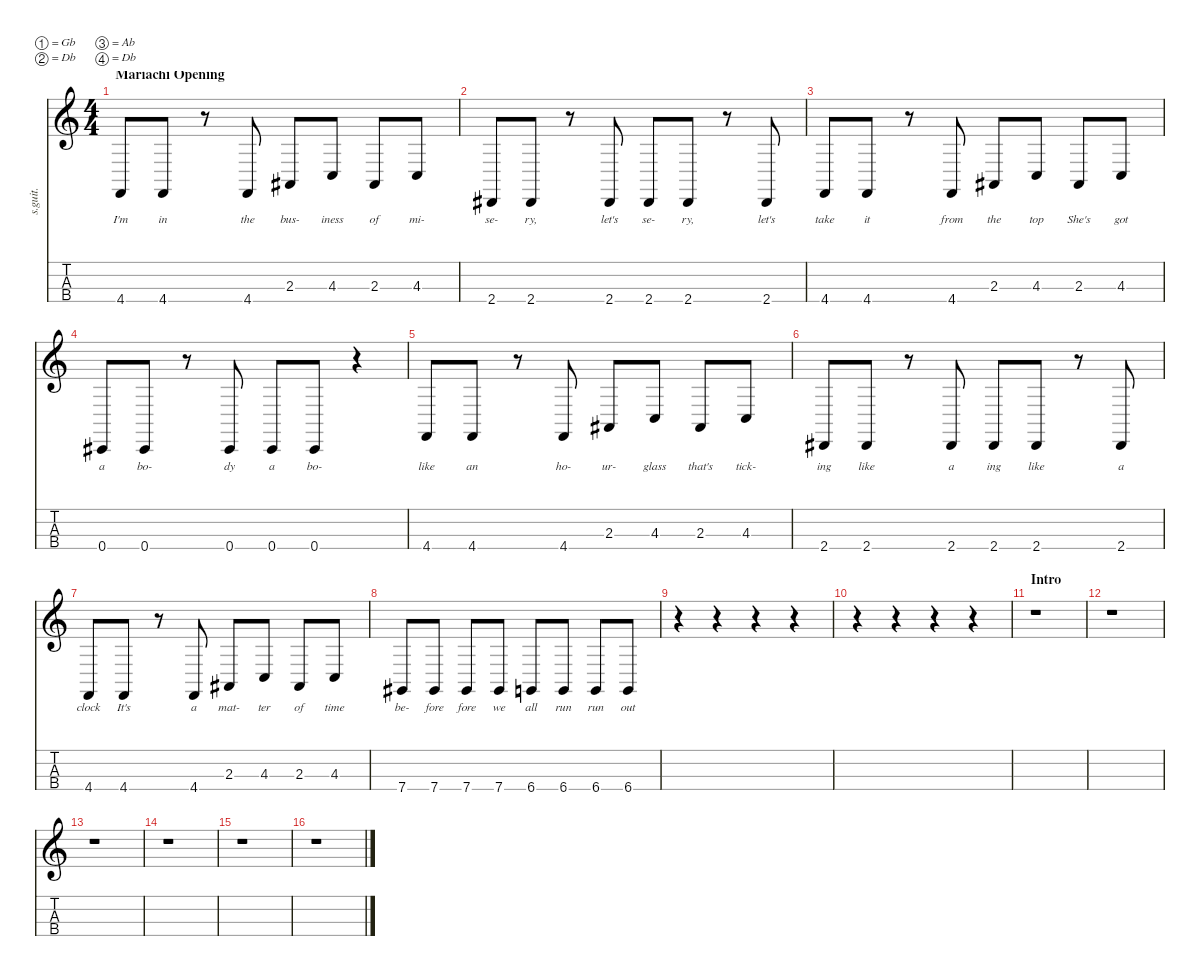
\defaultSystemsLayout 4
\hideDynamics
\bracketExtendMode nobrackets
\track ("Mariachi Band | Guitarrón" "s.guit.") {instrument acousticbass}
\staff {score tabs}
\tuning (Gb2 Db2 Ab1 Db1)
\ts (4 4)
\beaming (8 2 2 2 2)
\section ("" "Mariachi Opening")
\tempo (173 hide)
\clef g2
\ks c
4.4.8{lyrics (0 "I'm") lyrics (1 "") lyrics (2 "") lyrics (3 "") lyrics (4 "") dy f instrument acousticbass} 4.4.8{lyrics (0 "in") lyrics (1 "") lyrics (2 "") lyrics (3 "") lyrics (4 "")} r.8 4.4.8{lyrics (0 "the") lyrics (1 "") lyrics (2 "") lyrics (3 "") lyrics (4 "")} 2.3{acc #}.8{lyrics (0 "bus-") lyrics (1 "") lyrics (2 "") lyrics (3 "") lyrics (4 "")} 4.3.8{lyrics (0 "iness") lyrics (1 "") lyrics (2 "") lyrics (3 "") lyrics (4 "")} 2.3{acc #}.8{lyrics (0 "of") lyrics (1 "") lyrics (2 "") lyrics (3 "") lyrics (4 "")} 4.3.8{lyrics (0 "mi-") lyrics (1 "") lyrics (2 "") lyrics (3 "") lyrics (4 "")} |
2.4{acc #}.8{lyrics (0 "se-") lyrics (1 "") lyrics (2 "") lyrics (3 "") lyrics (4 "")} 2.4{acc #}.8{lyrics (0 "ry,") lyrics (1 "") lyrics (2 "") lyrics (3 "") lyrics (4 "")} r.8 2.4{acc #}.8{lyrics (0 "let's") lyrics (1 "") lyrics (2 "") lyrics (3 "") lyrics (4 "")} 2.4{acc #}.8{lyrics (0 "se-") lyrics (1 "") lyrics (2 "") lyrics (3 "") lyrics (4 "")} 2.4{acc #}.8{lyrics (0 "ry,") lyrics (1 "") lyrics (2 "") lyrics (3 "") lyrics (4 "")} r.8 2.4{acc #}.8{lyrics (0 "let's") lyrics (1 "") lyrics (2 "") lyrics (3 "") lyrics (4 "")} |
4.4.8{lyrics (0 "take") lyrics (1 "") lyrics (2 "") lyrics (3 "") lyrics (4 "")} 4.4.8{lyrics (0 "it") lyrics (1 "") lyrics (2 "") lyrics (3 "") lyrics (4 "")} r.8 4.4.8{lyrics (0 "from") lyrics (1 "") lyrics (2 "") lyrics (3 "") lyrics (4 "")} 2.3{acc #}.8{lyrics (0 "the") lyrics (1 "") lyrics (2 "") lyrics (3 "") lyrics (4 "")} 4.3.8{lyrics (0 "top") lyrics (1 "") lyrics (2 "") lyrics (3 "") lyrics (4 "")} 2.3{acc #}.8{lyrics (0 "She's") lyrics (1 "") lyrics (2 "") lyrics (3 "") lyrics (4 "")} 4.3.8{lyrics (0 "got") lyrics (1 "") lyrics (2 "") lyrics (3 "") lyrics (4 "")} |
0.4{acc #}.8{lyrics (0 "a") lyrics (1 "") lyrics (2 "") lyrics (3 "") lyrics (4 "")} 0.4{acc #}.8{lyrics (0 "bo-") lyrics (1 "") lyrics (2 "") lyrics (3 "") lyrics (4 "")} r.8 0.4{acc #}.8{lyrics (0 "dy") lyrics (1 "") lyrics (2 "") lyrics (3 "") lyrics (4 "")} 0.4{acc #}.8{lyrics (0 "a") lyrics (1 "") lyrics (2 "") lyrics (3 "") lyrics (4 "")} 0.4{acc #}.8{lyrics (0 "bo-") lyrics (1 "") lyrics (2 "") lyrics (3 "") lyrics (4 "")} r.4 |
4.4.8{lyrics (0 "like") lyrics (1 "") lyrics (2 "") lyrics (3 "") lyrics (4 "")} 4.4.8{lyrics (0 "an") lyrics (1 "") lyrics (2 "") lyrics (3 "") lyrics (4 "")} r.8 4.4.8{lyrics (0 "ho-") lyrics (1 "") lyrics (2 "") lyrics (3 "") lyrics (4 "")} 2.3{acc #}.8{lyrics (0 "ur-") lyrics (1 "") lyrics (2 "") lyrics (3 "") lyrics (4 "")} 4.3.8{lyrics (0 "glass") lyrics (1 "") lyrics (2 "") lyrics (3 "") lyrics (4 "")} 2.3{acc #}.8{lyrics (0 "that's") lyrics (1 "") lyrics (2 "") lyrics (3 "") lyrics (4 "")} 4.3.8{lyrics (0 "tick-") lyrics (1 "") lyrics (2 "") lyrics (3 "") lyrics (4 "")} |
2.4{acc #}.8{lyrics (0 "ing") lyrics (1 "") lyrics (2 "") lyrics (3 "") lyrics (4 "")} 2.4{acc #}.8{lyrics (0 "like") lyrics (1 "") lyrics (2 "") lyrics (3 "") lyrics (4 "")} r.8 2.4{acc #}.8{lyrics (0 "a") lyrics (1 "") lyrics (2 "") lyrics (3 "") lyrics (4 "")} 2.4{acc #}.8{lyrics (0 "ing") lyrics (1 "") lyrics (2 "") lyrics (3 "") lyrics (4 "")} 2.4{acc #}.8{lyrics (0 "like") lyrics (1 "") lyrics (2 "") lyrics (3 "") lyrics (4 "")} r.8 2.4{acc #}.8{lyrics (0 "a") lyrics (1 "") lyrics (2 "") lyrics (3 "") lyrics (4 "")} |
4.4.8{lyrics (0 "clock") lyrics (1 "") lyrics (2 "") lyrics (3 "") lyrics (4 "")} 4.4.8{lyrics (0 "It's") lyrics (1 "") lyrics (2 "") lyrics (3 "") lyrics (4 "")} r.8 4.4.8{lyrics (0 "a") lyrics (1 "") lyrics (2 "") lyrics (3 "") lyrics (4 "")} 2.3{acc #}.8{lyrics (0 "mat-") lyrics (1 "") lyrics (2 "") lyrics (3 "") lyrics (4 "")} 4.3.8{lyrics (0 "ter") lyrics (1 "") lyrics (2 "") lyrics (3 "") lyrics (4 "")} 2.3{acc #}.8{lyrics (0 "of") lyrics (1 "") lyrics (2 "") lyrics (3 "") lyrics (4 "")} 4.3.8{lyrics (0 "time") lyrics (1 "") lyrics (2 "") lyrics (3 "") lyrics (4 "")} |
7.4{acc #}.8{lyrics (0 "be-") lyrics (1 "") lyrics (2 "") lyrics (3 "") lyrics (4 "")} 7.4{acc #}.8{lyrics (0 "fore") lyrics (1 "") lyrics (2 "") lyrics (3 "") lyrics (4 "")} 7.4{acc #}.8{lyrics (0 "fore") lyrics (1 "") lyrics (2 "") lyrics (3 "") lyrics (4 "")} 7.4{acc #}.8{lyrics (0 "we") lyrics (1 "") lyrics (2 "") lyrics (3 "") lyrics (4 "")} 6.4.8{lyrics (0 "all") lyrics (1 "") lyrics (2 "") lyrics (3 "") lyrics (4 "")} 6.4.8{lyrics (0 "run") lyrics (1 "") lyrics (2 "") lyrics (3 "") lyrics (4 "")} 6.4.8{lyrics (0 "run") lyrics (1 "") lyrics (2 "") lyrics (3 "") lyrics (4 "")} 6.4.8{lyrics (0 "out") lyrics (1 "") lyrics (2 "") lyrics (3 "") lyrics (4 "")} |
r.4 r.4 r.4 r.4 |
r.4 r.4 r.4 r.4 |
\section ("" "Intro")
r.1 |
r.1 |
r.1 |
r.1 |
r.1 |
r.1
